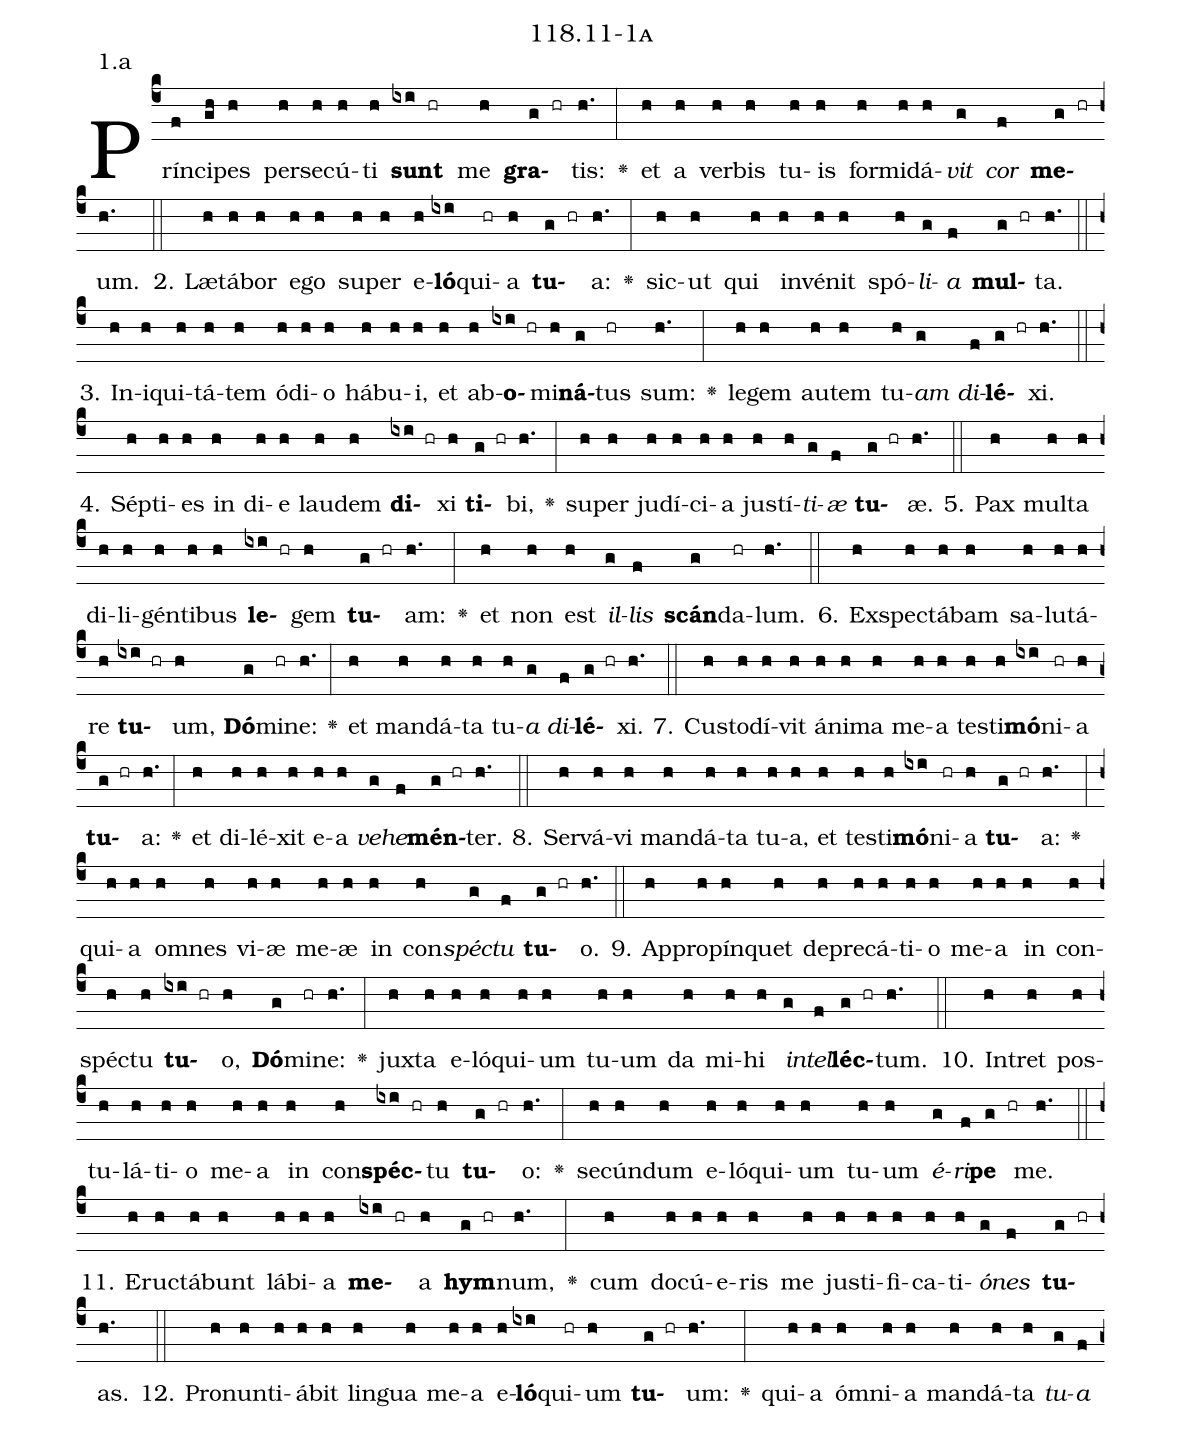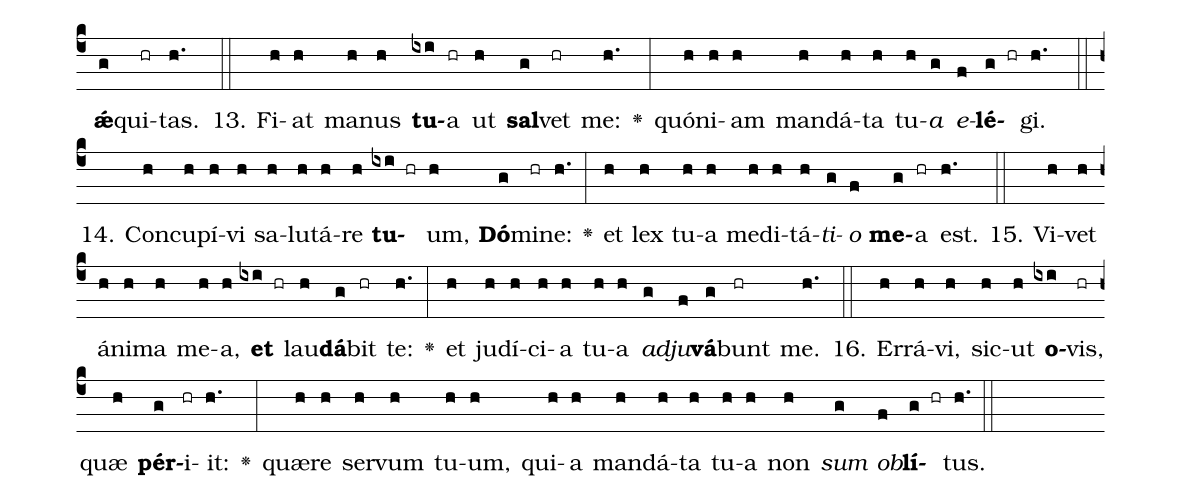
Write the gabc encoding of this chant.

name: 118.11-1a;
annotation: 1.a;
%%
(c4)Prín(f)ci(gh)pes(h) per(h)se(h)cú(h)ti(h) <b>sunt</b>(ixi hr) me(h) <b>gra</b>(g hr)tis:(h.) <v>\greheightstar</v>(:) et(h) a(h) ver(h)bis(h) tu(h)is(h) for(h)mi(h)dá(h)<i>vit</i>(g) <i>cor</i>(f) <b>me</b>(g hr)um.(h.) (::)
2. Læ(h)tá(h)bor(h) e(h)go(h) su(h)per(h) e(h)<b>ló</b>(ixi)qui(hr)a(h) <b>tu</b>(g hr)a:(h.) <v>\greheightstar</v>(:) sic(h)ut(h) qui(h) in(h)vé(h)nit(h) spó(h)<i>li</i>(g)<i>a</i>(f) <b>mul</b>(g hr)ta.(h.) (::)
3. In(h)i(h)qui(h)tá(h)tem(h) ó(h)di(h)o(h) há(h)bu(h)i,(h) et(h) ab(h)<b>o</b>(ixi hr)mi(h)<b>ná</b>(g)tus(hr) sum:(h.) <v>\greheightstar</v>(:) le(h)gem(h) au(h)tem(h) tu(h)<i>am</i>(g) <i>di</i>(f)<b>lé</b>(g hr)xi.(h.) (::)
4. Sép(h)ti(h)es(h) in(h) di(h)e(h) lau(h)dem(h) <b>di</b>(ixi hr)xi(h) <b>ti</b>(g hr)bi,(h.) <v>\greheightstar</v>(:) su(h)per(h) ju(h)dí(h)ci(h)a(h) jus(h)tí(h)<i>ti</i>(g)<i>æ</i>(f) <b>tu</b>(g hr)æ.(h.) (::)
5. Pax(h) mul(h)ta(h) di(h)li(h)gén(h)ti(h)bus(h) <b>le</b>(ixi hr)gem(h) <b>tu</b>(g hr)am:(h.) <v>\greheightstar</v>(:) et(h) non(h) est(h) <i>il</i>(g)<i>lis</i>(f) <b>scán</b>(g)da(hr)lum.(h.) (::)
6. Ex(h)spec(h)tá(h)bam(h) sa(h)lu(h)tá(h)re(h) <b>tu</b>(ixi hr)um,(h) <b>Dó</b>(g)mi(hr)ne:(h.) <v>\greheightstar</v>(:) et(h) man(h)dá(h)ta(h) tu(h)<i>a</i>(g) <i>di</i>(f)<b>lé</b>(g hr)xi.(h.) (::)
7. Cus(h)to(h)dí(h)vit(h) á(h)ni(h)ma(h) me(h)a(h) tes(h)ti(h)<b>mó</b>(ixi)ni(hr)a(h) <b>tu</b>(g hr)a:(h.) <v>\greheightstar</v>(:) et(h) di(h)lé(h)xit(h) e(h)a(h) <i>ve</i>(g)<i>he</i>(f)<b>mén</b>(g hr)ter.(h.) (::)
8. Ser(h)vá(h)vi(h) man(h)dá(h)ta(h) tu(h)a,(h) et(h) tes(h)ti(h)<b>mó</b>(ixi)ni(hr)a(h) <b>tu</b>(g hr)a:(h.) <v>\greheightstar</v>(:) qui(h)a(h) om(h)nes(h) vi(h)æ(h) me(h)æ(h) in(h) con(h)<i>spéc</i>(g)<i>tu</i>(f) <b>tu</b>(g hr)o.(h.) (::)
9. Ap(h)pro(h)pín(h)quet(h) de(h)pre(h)cá(h)ti(h)o(h) me(h)a(h) in(h) con(h)spéc(h)tu(h) <b>tu</b>(ixi hr)o,(h) <b>Dó</b>(g)mi(hr)ne:(h.) <v>\greheightstar</v>(:) jux(h)ta(h) e(h)ló(h)qui(h)um(h) tu(h)um(h) da(h) mi(h)hi(h) <i>in</i>(g)<i>tel</i>(f)<b>léc</b>(g hr)tum.(h.) (::)
10. In(h)tret(h) pos(h)tu(h)lá(h)ti(h)o(h) me(h)a(h) in(h) con(h)<b>spéc</b>(ixi hr)tu(h) <b>tu</b>(g hr)o:(h.) <v>\greheightstar</v>(:) se(h)cún(h)dum(h) e(h)ló(h)qui(h)um(h) tu(h)um(h) <i>é</i>(g)<i>ri</i>(f)<b>pe</b>(g hr) me.(h.) (::)
11. E(h)ruc(h)tá(h)bunt(h) lá(h)bi(h)a(h) <b>me</b>(ixi hr)a(h) <b>hym</b>(g hr)num,(h.) <v>\greheightstar</v>(:) cum(h) do(h)cú(h)e(h)ris(h) me(h) jus(h)ti(h)fi(h)ca(h)ti(h)<i>ó</i>(g)<i>nes</i>(f) <b>tu</b>(g hr)as.(h.) (::)
12. Pro(h)nun(h)ti(h)á(h)bit(h) lin(h)gua(h) me(h)a(h) e(h)<b>ló</b>(ixi)qui(hr)um(h) <b>tu</b>(g hr)um:(h.) <v>\greheightstar</v>(:) qui(h)a(h) óm(h)ni(h)a(h) man(h)dá(h)ta(h) <i>tu</i>(g)<i>a</i>(f) <b>ǽ</b>(g)qui(hr)tas.(h.) (::)
13. Fi(h)at(h) ma(h)nus(h) <b>tu</b>(ixi)a(hr) ut(h) <b>sal</b>(g)vet(hr) me:(h.) <v>\greheightstar</v>(:) quón(h)i(h)am(h) man(h)dá(h)ta(h) tu(h)<i>a</i>(g) <i>e</i>(f)<b>lé</b>(g hr)gi.(h.) (::)
14. Con(h)cu(h)pí(h)vi(h) sa(h)lu(h)tá(h)re(h) <b>tu</b>(ixi hr)um,(h) <b>Dó</b>(g)mi(hr)ne:(h.) <v>\greheightstar</v>(:) et(h) lex(h) tu(h)a(h) me(h)di(h)tá(h)<i>ti</i>(g)<i>o</i>(f) <b>me</b>(g)a(hr) est.(h.) (::)
15. Vi(h)vet(h) á(h)ni(h)ma(h) me(h)a,(h) <b>et</b>(ixi hr) lau(h)<b>dá</b>(g)bit(hr) te:(h.) <v>\greheightstar</v>(:) et(h) ju(h)dí(h)ci(h)a(h) tu(h)a(h) <i>ad</i>(g)<i>ju</i>(f)<b>vá</b>(g)bunt(hr) me.(h.) (::)
16. Er(h)rá(h)vi,(h) sic(h)ut(h) <b>o</b>(ixi)vis,(hr) quæ(h) <b>pér</b>(g)i(hr)it:(h.) <v>\greheightstar</v>(:) quæ(h)re(h) ser(h)vum(h) tu(h)um,(h) qui(h)a(h) man(h)dá(h)ta(h) tu(h)a(h) non(h) <i>sum</i>(g) <i>ob</i>(f)<b>lí</b>(g hr)tus.(h.) (::)
